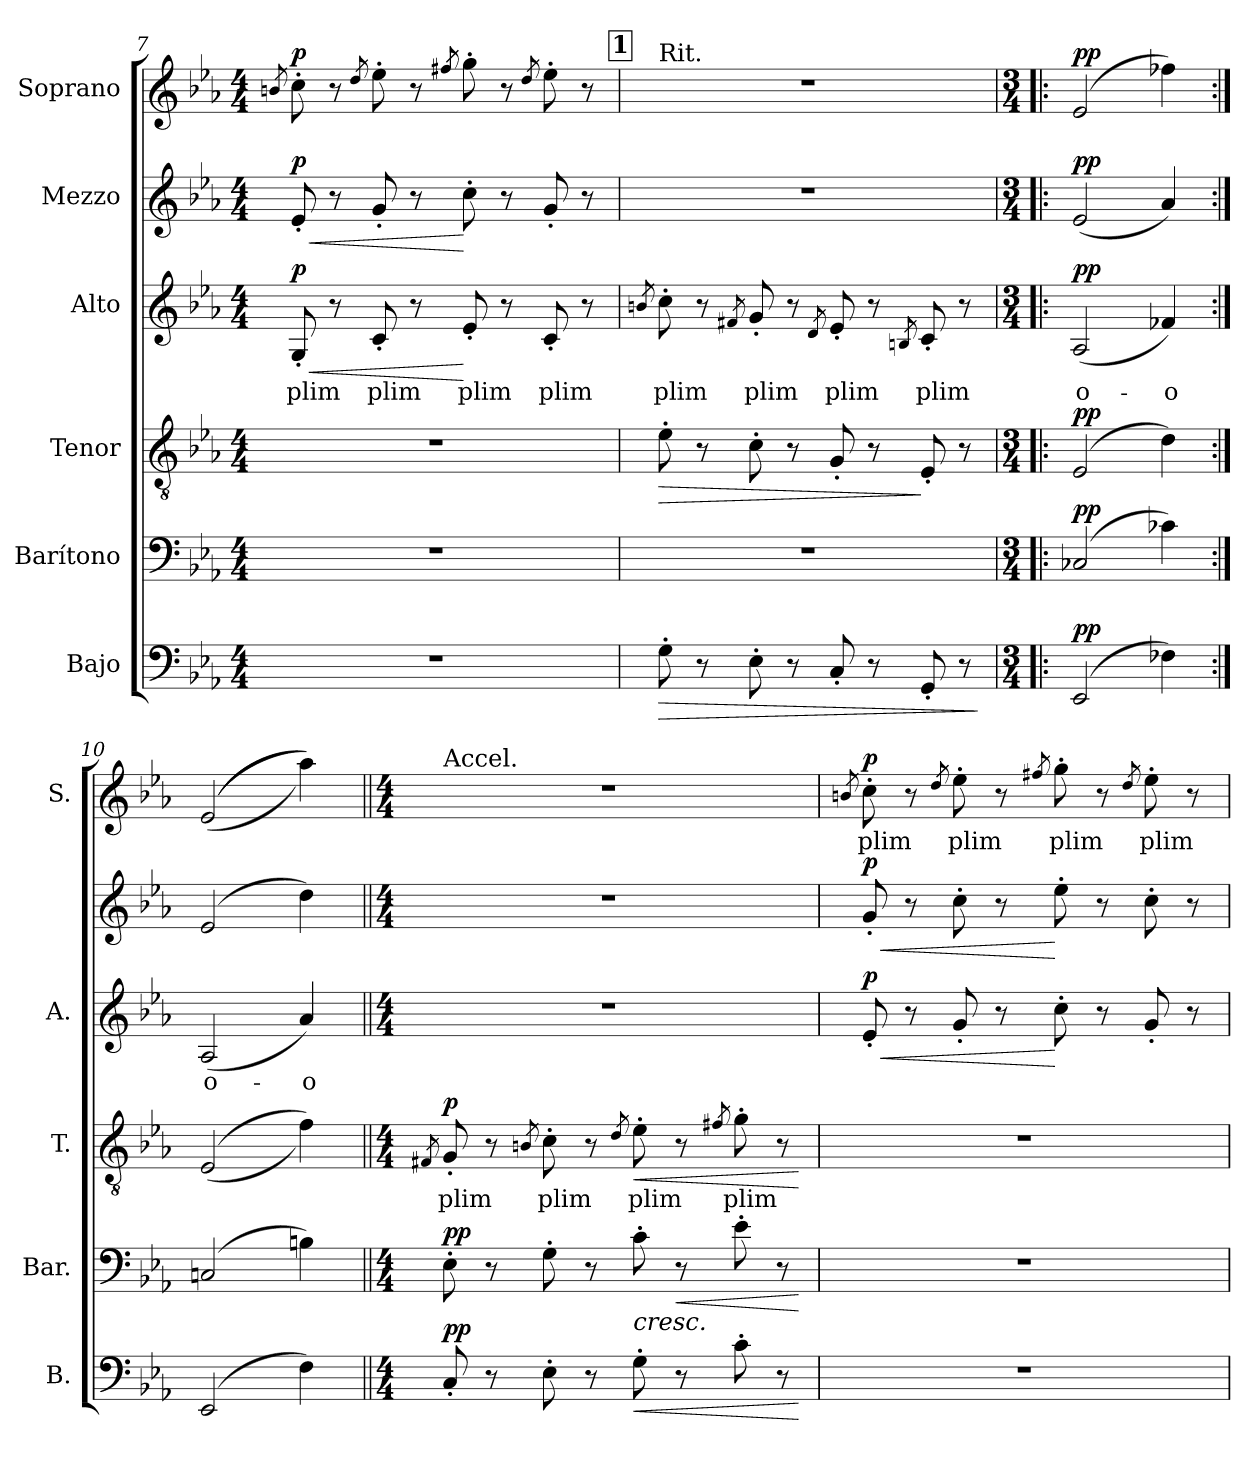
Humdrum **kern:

**kern	**dynam	**kern	**dynam	**kern	**text	**dynam	**kern	**text	**dynam	**kern	**dynam	**kern	**text	**dynam
*part6	*part6	*part5	*part5	*part4	*part4	*part4	*part3	*part3	*part3	*part2	*part2	*part1	*part1	*part1
*staff6	*staff6	*staff5	*staff5	*staff4	*staff4	*staff4	*staff3	*staff3	*staff3	*staff2	*staff2	*staff1	*staff1	*staff1
*I"Bajo	*	*I"Barítono	*	*I"Tenor	*	*	*I"Alto	*	*	*I"Mezzo	*	*I"Soprano	*	*
*I'B.	*	*I'Bar.	*	*I'T.	*	*	*I'A.	*	*	*	*	*I'S.	*	*
!!LO:PB:g=z
*clefF4	*	*clefF4	*	*clefGv2	*	*	*clefG2	*	*	*clefG2	*	*clefG2	*	*
*k[b-e-a-]	*	*k[b-e-a-]	*	*k[b-e-a-]	*	*	*k[b-e-a-]	*	*	*k[b-e-a-]	*	*k[b-e-a-]	*	*
*M4/4	*	*M4/4	*	*M4/4	*	*	*M4/4	*	*	*M4/4	*	*M4/4	*	*
=7	=7	=7	=7	=7	=7	=7	=7	=7	=7	=7	=7	=7	=7	=7
.	.	.	.	.	.	.	.	.	.	.	.	8qbn/	.	.
!	!	!	!	!	!	!	!	!LO:LY:b	!LO:HP:b	!	!LO:HP:b	!	!	!
!	!	!	!	!	!	!	!	!	!LO:DY:n=1:a	!	!LO:DY:n=1:a	!	!	!LO:DY:a
1r	.	1r	.	1r	.	.	8G'/	plim	< p	8e-'/	< p	8cc'\	.	p
.	.	.	.	.	.	.	8r	.	.	8r	.	8r	.	.
.	.	.	.	.	.	.	.	.	.	.	.	8qdd/	.	.
!	!	!	!	!	!	!	!	!LO:LY:b	!	!	!	!	!	!
.	.	.	.	.	.	.	8c'/	plim	.	8g'/	.	8ee-'\	.	.
.	.	.	.	.	.	.	8r	.	.	8r	.	8r	.	.
.	.	.	.	.	.	.	.	.	.	.	.	8qff#X/	.	.
!	!	!	!	!	!	!	!	!LO:LY:b	!	!	!	!	!	!
.	.	.	.	.	.	.	8e-'/	plim	[	8cc'\	[	8gg'\	.	.
.	.	.	.	.	.	.	8r	.	.	8r	.	8r	.	.
.	.	.	.	.	.	.	.	.	.	.	.	8qdd/	.	.
!	!	!	!	!	!	!	!	!LO:LY:b	!	!	!	!	!	!
.	.	.	.	.	.	.	8c'/	plim	.	8g'/	.	8ee-'\	.	.
.	.	.	.	.	.	.	8r	.	.	8r	.	8r	.	.
!!LO:REH:place=s1:a:B:fs=14:t=1
=8	=8	=8	=8	=8	=8	=8	=8	=8	=8	=8	=8	=8	=8	=8
.	.	.	.	.	.	.	8qbn/	.	.	.	.	.	.	.
!	!	!	!	!	!	!	!	!	!	!	!	!LO:TX:t=Rit.	!	!
!	!LO:HP:b	!	!	!	!	!LO:HP:b	!	!LO:LY:b	!	!	!	!	!	!
8G'\	>	1r	.	8e-'\	.	>	8cc'\	plim	.	1r	.	1r	.	.
8r	.	.	.	8r	.	.	8r	.	.	.	.	.	.	.
.	.	.	.	.	.	.	8qf#X/	.	.	.	.	.	.	.
!	!	!	!	!	!	!	!	!LO:LY:b	!	!	!	!	!	!
8E-'\	.	.	.	8c'\	.	.	8g'/	plim	.	.	.	.	.	.
8r	.	.	.	8r	.	.	8r	.	.	.	.	.	.	.
.	.	.	.	.	.	.	8qd/	.	.	.	.	.	.	.
!	!	!	!	!	!	!	!	!LO:LY:b	!	!	!	!	!	!
8C'/	.	.	.	8G'/	.	.	8e-'/	plim	.	.	.	.	.	.
8r	.	.	.	8r	.	.	8r	.	.	.	.	.	.	.
.	.	.	.	.	.	.	8qBn/	.	.	.	.	.	.	.
!	!	!	!	!	!	!	!	!LO:LY:b	!	!	!	!	!	!
8GG'/	.	.	.	8E-'/	.	]	8c'/	plim	.	.	.	.	.	.
8r	.	.	.	8r	.	.	8r	.	.	.	.	.	.	.
.	]	.	.	.	.	.	.	.	.	.	.	.	.	.
=9!|:	=9!|:	=9!|:	=9!|:	=9!|:	=9!|:	=9!|:	=9!|:	=9!|:	=9!|:	=9!|:	=9!|:	=9!|:	=9!|:	=9!|:
*M3/4	*	*M3/4	*	*M3/4	*	*	*M3/4	*	*	*M3/4	*	*M3/4	*	*
*	*	*	*	*	*	*	*	*	*	*	*	*MM67	*	*
!	!LO:DY:a	!	!LO:DY:a	!	!	!LO:DY:a	!	!LO:LY:b	!LO:DY:a	!	!LO:DY:a	!	!	!LO:DY:a
(<2EE-/	pp	(>2C-X/	pp	(>2E-/	.	pp	(<2A-/	o-	pp	(<2e-/	pp	(>2e-/	.	pp
!	!	!	!	!	!	!	!	!LO:LY:b	!	!	!	!	!	!
4F-X\)	.	4c-X\)	.	4d\)	.	.	4f-X/)	-o	.	4a-/)	.	4ff-X\)	.	.
=10:|!	=10:|!	=10:|!	=10:|!	=10:|!	=10:|!	=10:|!	=10:|!	=10:|!	=10:|!	=10:|!	=10:|!	=10:|!	=10:|!	=10:|!
!	!	!	!	!	!	!	!	!LO:LY:b	!	!	!	!	!	!
(>2EE-/	.	(>2Cn/	.	(>(>2E-/	.	.	(<2A-/	o-	.	(<2e-/	.	(>(>(>2e-/	.	.
!	!	!	!	!	!	!	!	!LO:LY:b	!	!	!	!	!	!
4F\)	.	4Bn\)	.	4f\))	.	.	4a-/)	-o	.	4dd\)	.	4aa-\)))	.	.
!!LO:LB:g=z
=11||	=11||	=11||	=11||	=11||	=11||	=11||	=11||	=11||	=11||	=11||	=11||	=11||	=11||	=11||
!!LO:REH:place=s1:a:B:fs=14:t=2
*M4/4	*	*M4/4	*	*M4/4	*	*	*M4/4	*	*	*M4/4	*	*M4/4	*	*
*	*	*	*	*	*	*	*	*	*	*	*	*MM216	*	*
.	.	.	.	8qF#X/	.	.	.	.	.	.	.	.	.	.
!	!	!	!	!	!	!	!	!	!	!	!	!LO:TX:t=Accel.	!	!
!	!LO:DY:a	!	!	!	!LO:LY:b	!	!	!	!	!	!	!	!	!
!	!LO:DY:n=1:a	!	!LO:DY:a	!	!	!	!	!	!	!	!	!	!	!
!	!	!	!LO:DY:n=1:a	!	!	!LO:DY:a	!	!	!	!	!	!	!	!
8C'/	p p	8E-'\	p p	8G'/	plim	p	1r	.	.	1r	.	1r	.	.
8r	.	8r	.	8r	.	.	.	.	.	.	.	.	.	.
.	.	.	.	8qBn/	.	.	.	.	.	.	.	.	.	.
!	!	!	!	!	!LO:LY:b	!	!	!	!	!	!	!	!	!
8E-'\	.	8G'\	.	8c'\	plim	.	.	.	.	.	.	.	.	.
8r	.	8r	.	8r	.	.	.	.	.	.	.	.	.	.
.	.	.	.	8qd/	.	.	.	.	.	.	.	.	.	.
!	!LO:HP:b	!	!LO:HP:b	!	!LO:LY:b	!LO:HP:b	!	!	!	!	!	!	!	!
8G'\	<	8c'\	<	8e-'\	plim	<	.	.	.	.	.	.	.	.
!	!	!	!LO:HP:b	!	!	!	!	!	!	!	!	!	!	!
8r	.	8r	<	8r	.	.	.	.	.	.	.	.	.	.
.	.	.	.	8qf#X/	.	.	.	.	.	.	.	.	.	.
!	!	!	!	!	!LO:LY:b	!	!	!	!	!	!	!	!	!
8c'\	.	8e-'\	.	8g'\	plim	.	.	.	.	.	.	.	.	.
8r	.	8r	.	8r	.	.	.	.	.	.	.	.	.	.
.	[	.	[ [	.	.	[	.	.	.	.	.	.	.	.
!!LO:LB:g=z
=12	=12	=12	=12	=12	=12	=12	=12	=12	=12	=12	=12	=12	=12	=12
.	.	.	.	.	.	.	.	.	.	.	.	8qbn/	.	.
!	!	!	!	!	!	!	!	!	!LO:HP:b	!	!LO:HP:b	!	!LO:LY:b	!
!	!	!	!	!	!	!	!	!	!LO:DY:n=1:a	!	!LO:DY:n=1:a	!	!	!LO:DY:a
1r	.	1r	.	1r	.	.	8e-'/	.	< p	8g'/	< p	8cc'\	plim	p
.	.	.	.	.	.	.	8r	.	.	8r	.	8r	.	.
.	.	.	.	.	.	.	.	.	.	.	.	8qdd/	.	.
!	!	!	!	!	!	!	!	!	!	!	!	!	!LO:LY:b	!
.	.	.	.	.	.	.	8g'/	.	.	8cc'\	.	8ee-'\	plim	.
.	.	.	.	.	.	.	8r	.	.	8r	.	8r	.	.
.	.	.	.	.	.	.	.	.	.	.	.	8qff#X/	.	.
!	!	!	!	!	!	!	!	!	!	!	!	!	!LO:LY:b	!
.	.	.	.	.	.	.	8cc'\	.	[	8ee-'\	[	8gg'\	plim	.
.	.	.	.	.	.	.	8r	.	.	8r	.	8r	.	.
.	.	.	.	.	.	.	.	.	.	.	.	8qdd/	.	.
!	!	!	!	!	!	!	!	!	!	!	!	!	!LO:LY:b	!
.	.	.	.	.	.	.	8g'/	.	.	8cc'\	.	8ee-'\	plim	.
.	.	.	.	.	.	.	8r	.	.	8r	.	8r	.	.
=	=	=	=	=	=	=	=	=	=	=	=	=	=	=
*-	*-	*-	*-	*-	*-	*-	*-	*-	*-	*-	*-	*-	*-	*-
